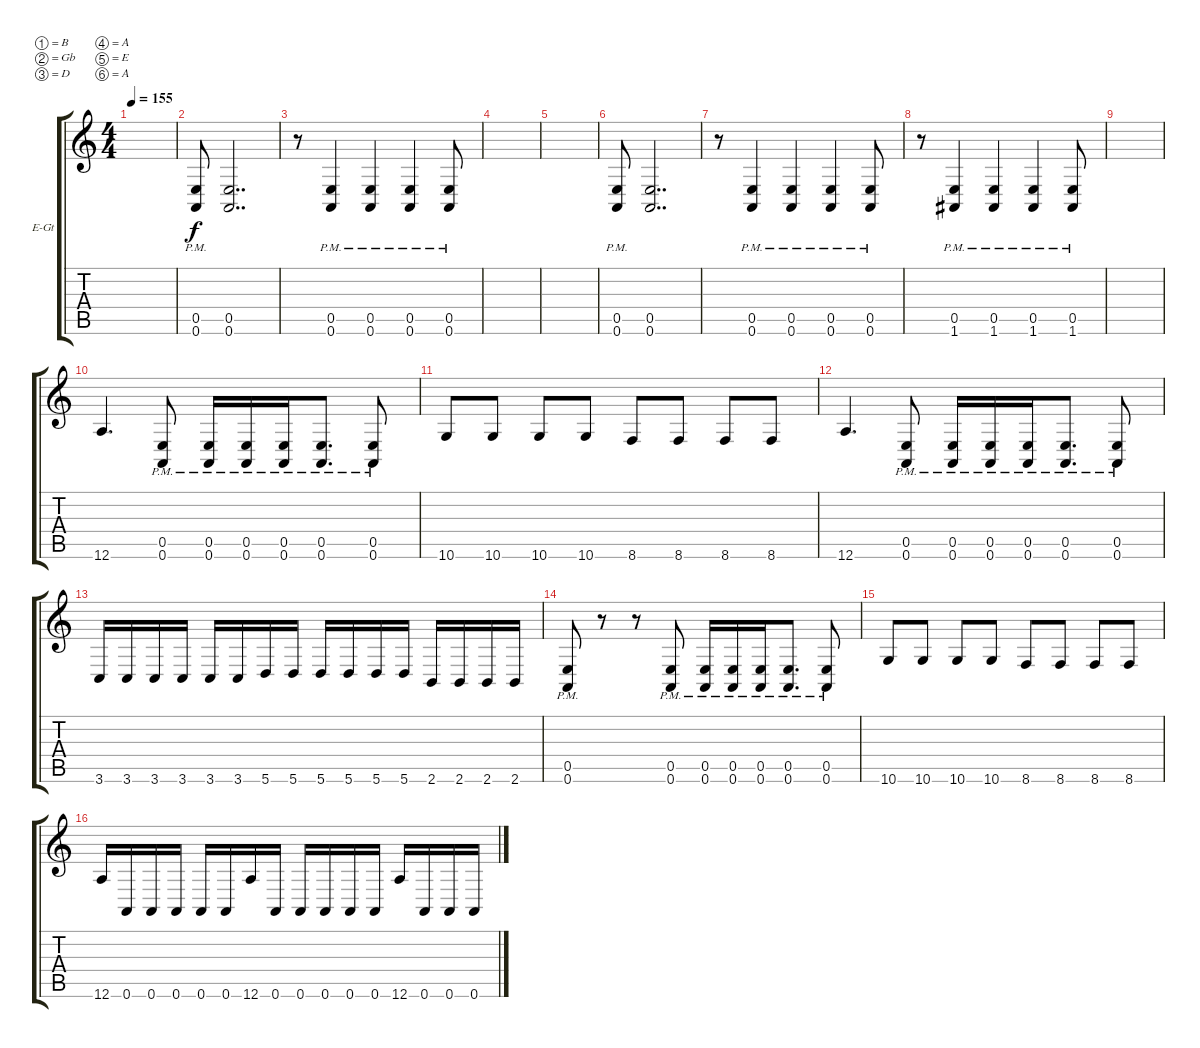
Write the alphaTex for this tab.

\defaultSystemsLayout 4
\bracketExtendMode groupsimilarinstruments
\firstSystemTrackNameOrientation horizontal
\otherSystemsTrackNameOrientation horizontal
\track ("Ben Nairne - Right" "E-Gt") {instrument distortionguitar}
\staff {score tabs}
\tuning (B3 Gb3 D3 A2 E2 A1)
\ts (4 4)
\tempo 155
\clef g2
\ks c
|
(0.6{pm} 0.5{pm}).8 (0.6 0.5).2{dd} |
r.8 (0.6{pm} 0.5{pm}).4 (0.6{pm} 0.5{pm}).4 (0.6{pm} 0.5{pm}).4 (0.6{pm} 0.5{pm}).8 |
|
|
(0.6{pm} 0.5{pm}).8 (0.6 0.5).2{dd} |
r.8 (0.6{pm} 0.5{pm}).4 (0.6{pm} 0.5{pm}).4 (0.6{pm} 0.5{pm}).4 (0.5{pm} 0.6{pm}).8 |
r.8 (1.6{pm} 0.5{pm}).4 (1.6{pm} 0.5{pm}).4 (1.6{pm} 0.5{pm}).4 (1.6{pm} 0.5{pm}).8 |
|
12.6.4{d} (0.6{pm} 0.5{pm}).8 (0.6{pm} 0.5{pm}).16 (0.6{pm} 0.5{pm}).16 (0.6{pm} 0.5{pm}).16 (0.6{pm} 0.5{pm}).8{d} (0.6{pm} 0.5{pm}).8 |
10.6.8 10.6.8 10.6.8 10.6.8 8.6.8 8.6.8 8.6.8 8.6.8 |
12.6.4{d} (0.6{pm} 0.5{pm}).8 (0.6{pm} 0.5{pm}).16 (0.6{pm} 0.5{pm}).16 (0.6{pm} 0.5{pm}).16 (0.6{pm} 0.5{pm}).8{d} (0.6{pm} 0.5{pm}).8 |
3.6.16 3.6.16 3.6.16 3.6.16 3.6.16 3.6.16 5.6.16 5.6.16 5.6.16 5.6.16 5.6.16 5.6.16 2.6.16 2.6.16 2.6.16 2.6.16 |
(0.6{pm} 0.5{pm}).8 r.8 r.8 (0.6{pm} 0.5{pm}).8 (0.5{pm} 0.6{pm}).16 (0.5{pm} 0.6{pm}).16 (0.5{pm} 0.6{pm}).16 (0.6{pm} 0.5{pm}).8{d} (0.5{pm} 0.6{pm}).8 |
10.6.8 10.6.8 10.6.8 10.6.8 8.6.8 8.6.8 8.6.8 8.6.8 |
12.6.16 0.6.16 0.6.16 0.6.16 0.6.16 0.6.16 12.6.16 0.6.16 0.6.16 0.6.16 0.6.16 0.6.16 12.6.16 0.6.16 0.6.16 0.6.16
